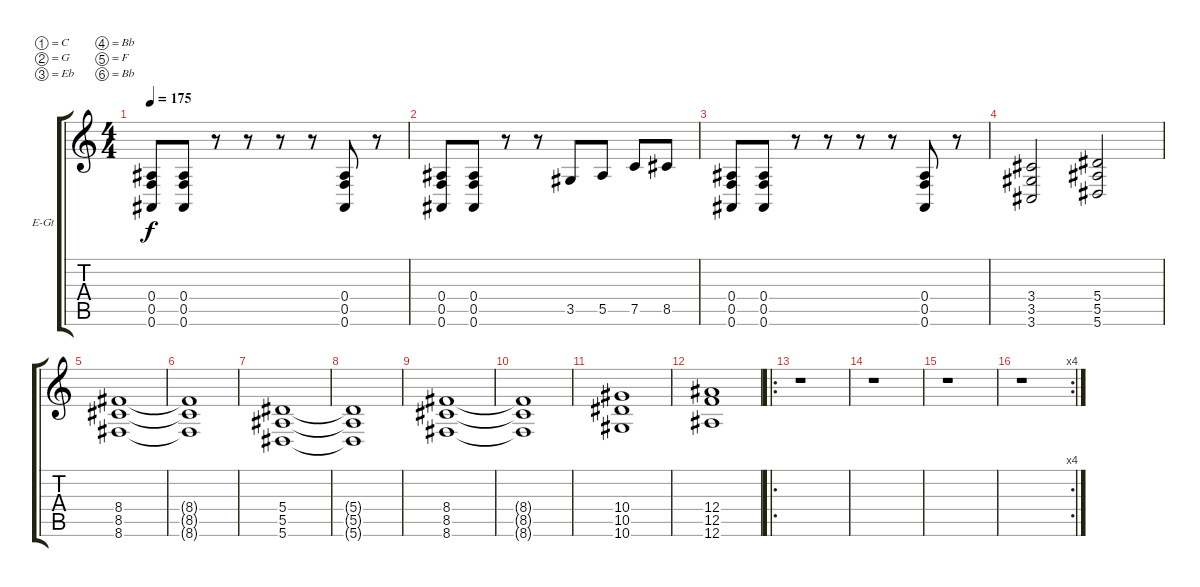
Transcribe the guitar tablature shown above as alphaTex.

\bracketExtendMode groupsimilarinstruments
\firstSystemTrackNameOrientation horizontal
\otherSystemsTrackNameOrientation horizontal
\track ("Piste 2" "E-Gt") {instrument distortionguitar}
\staff {score tabs}
\tuning (C4 G3 Eb3 Bb2 F2 Bb1)
\ts (4 4)
\tempo 175
\clef g2
\ks c
(0.4 0.5 0.6).8{dy f} (0.4 0.5 0.6).8 r.8 r.8 r.8 r.8 (0.4 0.5 0.6).8 r.8 |
(0.4 0.5 0.6).8 (0.4 0.5 0.6).8 r.8 r.8 3.5.8 5.5.8 7.5.8 8.5.8 |
(0.4 0.5 0.6).8 (0.4 0.5 0.6).8 r.8 r.8 r.8 r.8 (0.4 0.5 0.6).8 r.8 |
(3.4 3.5 3.6).2 (5.4 5.5 5.6).2 |
(8.4 8.5 8.6).1 |
(8.4{t} 8.5{t} 8.6{t}).1 |
(5.4 5.5 5.6).1 |
(5.4{t} 5.5{t} 5.6{t}).1 |
(8.4 8.5 8.6).1 |
(8.4{t} 8.5{t} 8.6{t}).1 |
(10.4 10.5 10.6).1 |
(12.4 12.5 12.6).1 |
\ro
r.1 |
r.1 |
r.1 |
\rc 4
r.1
